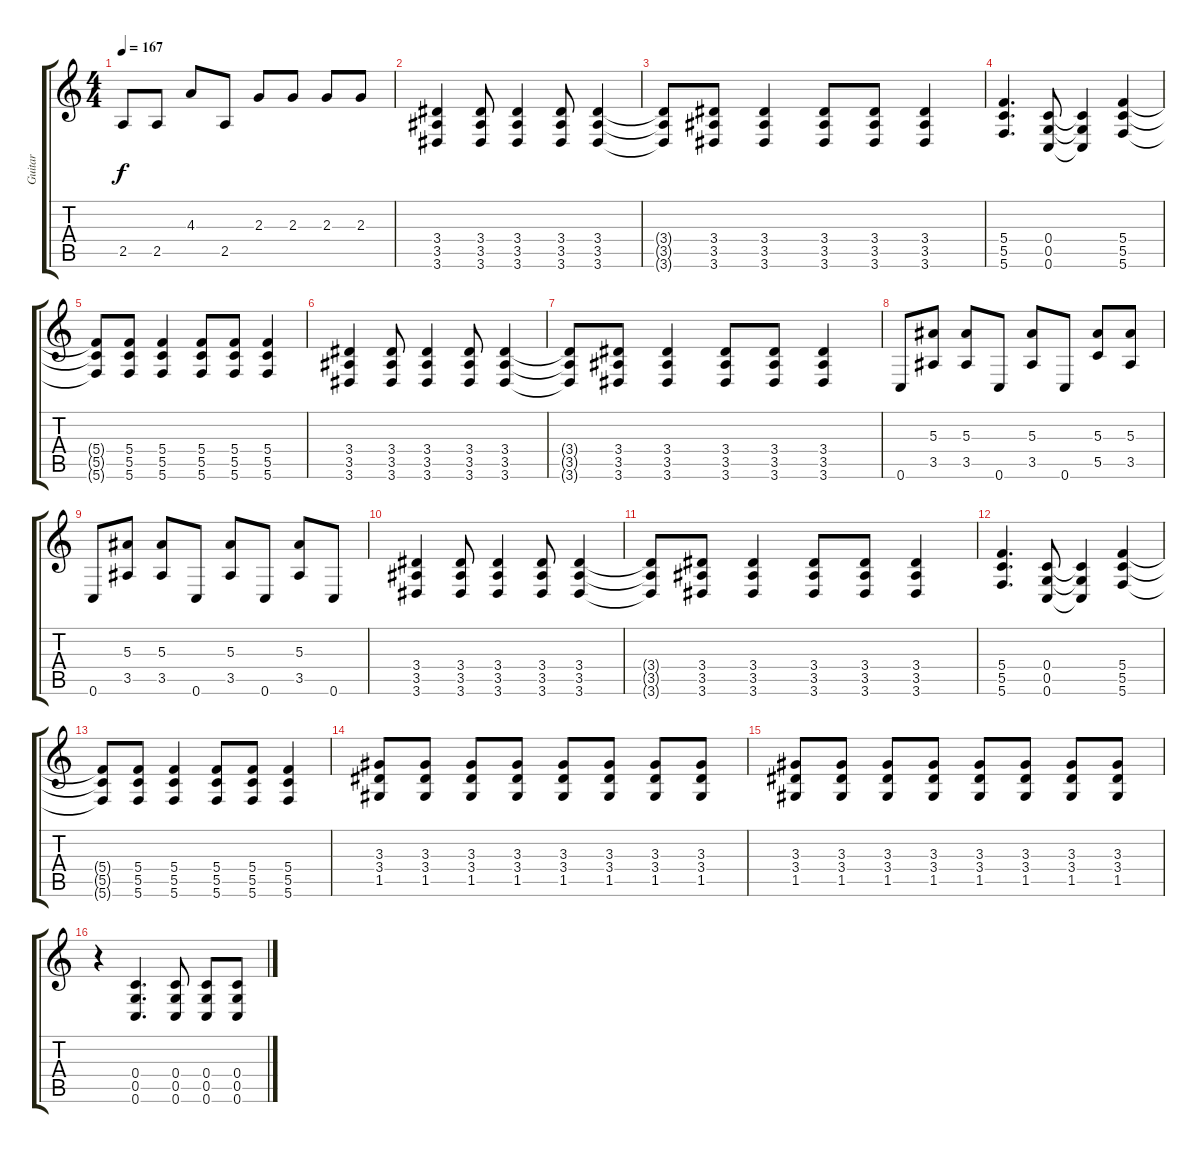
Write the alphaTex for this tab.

\track ("Guitar" "Guitar") {instrument distortionguitar}
\staff {score tabs}
\tuning (D4 A3 F3 C3 G2 C2) {hide}
\ts (4 4)
\tempo 167
\clef g2
\ks c
2.5.8{dy f} 2.5.8 4.3.8 2.5.8 2.3.8 2.3.8 2.3.8 2.3.8 |
(3.4 3.5 3.6).4 (3.4 3.5 3.6).8 (3.4 3.5 3.6).4 (3.4 3.5 3.6).8 (3.4 3.5 3.6).4 |
(3.4{t} 3.5{t} 3.6{t}).8 (3.4 3.5 3.6).8 (3.4 3.5 3.6).4 (3.4 3.5 3.6).8 (3.4 3.5 3.6).8 (3.4 3.5 3.6).4 |
(5.4 5.5 5.6).4{d} (0.4 0.5 0.6).8 (0.4{t} 0.5{t} 0.6{t}).4 (5.4 5.5 5.6).4 |
(5.4{t} 5.5{t} 5.6{t}).8 (5.4 5.5 5.6).8 (5.4 5.5 5.6).4 (5.4 5.5 5.6).8 (5.4 5.5 5.6).8 (5.4 5.5 5.6).4 |
(3.4 3.5 3.6).4 (3.4 3.5 3.6).8 (3.4 3.5 3.6).4 (3.4 3.5 3.6).8 (3.4 3.5 3.6).4 |
(3.4{t} 3.5{t} 3.6{t}).8 (3.4 3.5 3.6).8 (3.4 3.5 3.6).4 (3.4 3.5 3.6).8 (3.4 3.5 3.6).8 (3.4 3.5 3.6).4 |
0.6.8 (5.3 3.5).8 (5.3 3.5).8 0.6.8 (5.3 3.5).8 0.6.8 (5.3 5.5).8 (5.3 3.5).8 |
0.6.8 (5.3 3.5).8 (5.3 3.5).8 0.6.8 (5.3 3.5).8 0.6.8 (5.3 3.5).8 0.6.8 |
(3.4 3.5 3.6).4 (3.4 3.5 3.6).8 (3.4 3.5 3.6).4 (3.4 3.5 3.6).8 (3.4 3.5 3.6).4 |
(3.4{t} 3.5{t} 3.6{t}).8 (3.4 3.5 3.6).8 (3.4 3.5 3.6).4 (3.4 3.5 3.6).8 (3.4 3.5 3.6).8 (3.4 3.5 3.6).4 |
(5.4 5.5 5.6).4{d} (0.4 0.5 0.6).8 (0.4{t} 0.5{t} 0.6{t}).4 (5.4 5.5 5.6).4 |
(5.4{t} 5.5{t} 5.6{t}).8 (5.4 5.5 5.6).8 (5.4 5.5 5.6).4 (5.4 5.5 5.6).8 (5.4 5.5 5.6).8 (5.4 5.5 5.6).4 |
(3.3 3.4 1.5).8 (3.3 3.4 1.5).8 (3.3 3.4 1.5).8 (3.3 3.4 1.5).8 (3.3 3.4 1.5).8 (3.3 3.4 1.5).8 (3.3 3.4 1.5).8 (3.3 3.4 1.5).8 |
(3.3 3.4 1.5).8 (3.3 3.4 1.5).8 (3.3 3.4 1.5).8 (3.3 3.4 1.5).8 (3.3 3.4 1.5).8 (3.3 3.4 1.5).8 (3.3 3.4 1.5).8 (3.3 3.4 1.5).8 |
r.4 (0.4 0.5 0.6).4{d} (0.4 0.5 0.6).8 (0.4 0.5 0.6).8 (0.4 0.5 0.6).8
